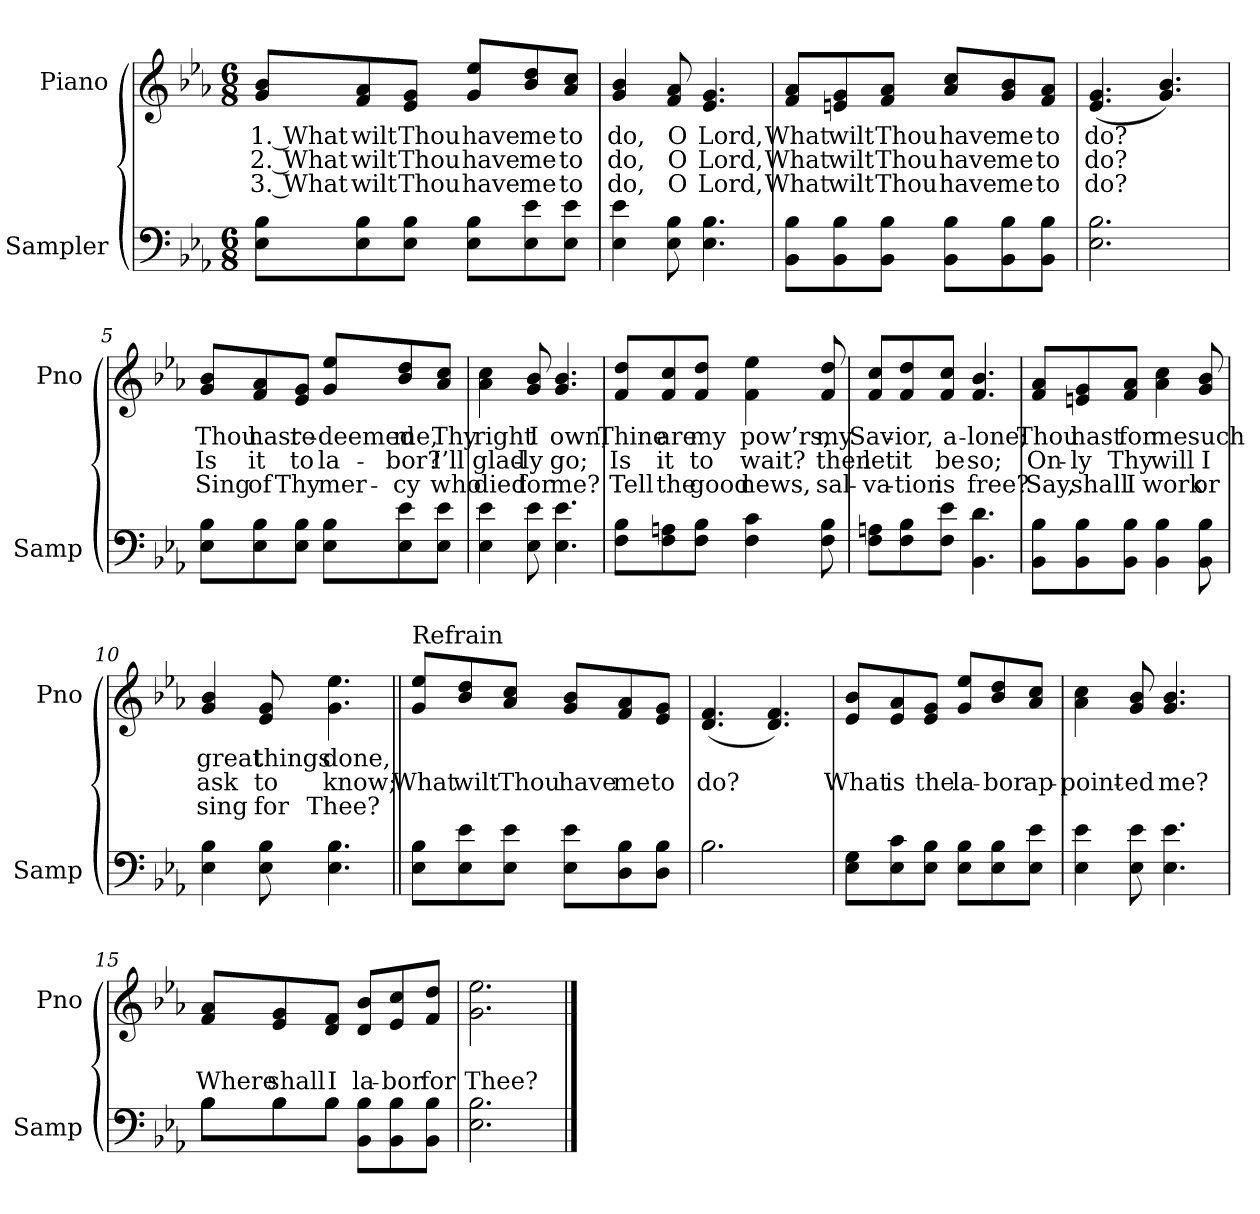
**kern	**kern	**text	**text	**text
*part2	*part1	*part1	*part1	*part1
*staff2	*staff1	*staff1	*staff1	*staff1
*I"Sampler	*I"Piano	*	*	*
*I'Samp	*I'Pno	*	*	*
*clefF4	*clefG2	*	*	*
*k[b-e-a-]	*k[b-e-a-]	*	*	*
*E-:	*E-:	*	*	*
*M6/8	*M6/8	*	*	*
=1	=1	=1	=1	=1
8E-\ 8B-\L	8g/ 8b-/L	1. What	2. What	3. What
8E-\ 8B-\	8f/ 8a-/	wilt	wilt	wilt
8E-\ 8B-\J	8e-/ 8g/J	Thou	Thou	Thou
8E-\ 8B-\L	8g/ 8ee-/L	have	have	have
8E-\ 8e-\	8b-/ 8dd/	me	me	me
8E-\ 8e-\J	8a-/ 8cc/J	to	to	to
=2	=2	=2	=2	=2
4E- 4e-	4g 4b-	do,	do,	do,
8E- 8B-	8f 8a-	O	O	O
4.E- 4.B-	4.e- 4.g	Lord,	Lord,	Lord,
=3	=3	=3	=3	=3
8BB-\ 8B-\L	8f/ 8a-/L	What	What	What
8BB-\ 8B-\	8en/ 8g/	wilt	wilt	wilt
8BB-\ 8B-\J	8f/ 8a-/J	Thou	Thou	Thou
8BB-\ 8B-\L	8a-/ 8cc/L	have	have	have
8BB-\ 8B-\	8g/ 8b-/	me	me	me
8BB-\ 8B-\J	8f/ 8a-/J	to	to	to
=4	=4	=4	=4	=4
2.E- 2.B-	(4.e- 4.g	do?	do?	do?
.	4.g 4.b-)	.	.	.
=5	=5	=5	=5	=5
8E-\ 8B-\L	8g/ 8b-/L	Thou	Is	Sing
8E-\ 8B-\	8f/ 8a-/	hast	it	of
8E-\ 8B-\J	8e-/ 8g/J	re-	to	Thy
8E-\ 8B-\L	8g/ 8ee-/L	-deemed	la-	mer-
8E-\ 8e-\	8b-/ 8dd/	me,	-bor?	-cy
8E-\ 8e-\J	8a-/ 8cc/J	Thy	I’ll	who
=6	=6	=6	=6	=6
4E- 4e-	4a- 4cc	right	glad-	died
8E- 8e-	8g 8b-	I	-ly	for
4.E- 4.e-	4.g 4.b-	own,	go;	me?
=7	=7	=7	=7	=7
8F\ 8B-\L	8f/ 8dd/L	Thine	Is	Tell
8F\ 8An\	8f/ 8cc/	are	it	the
8F\ 8B-\J	8f/ 8dd/J	my	to	good
4F 4c	4f 4ee-	pow’rs,	wait?	news,
8F 8B-	8f 8dd	my	then	sal-
=8	=8	=8	=8	=8
8F\ 8An\L	8f/ 8cc/L	Sav-	let	-va-
8F\ 8B-\	8f/ 8dd/	-ior,	it	-tion
8F\ 8e-\J	8f/ 8cc/J	a-	be	is
4.BB- 4.d	4.f 4.b-	-lone;	so;	free?
=9	=9	=9	=9	=9
8BB-\ 8B-\L	8f/ 8a-/L	Thou	On-	Say,
8BB-\ 8B-\	8en/ 8g/	hast	-ly	shall
8BB-\ 8B-\J	8f/ 8a-/J	for	Thy	I
4BB- 4B-	4a- 4cc	me	will	work
8BB- 8B-	8g 8b-	such	I	or
=10	=10	=10	=10	=10
4E- 4B-	4g 4b-	great	ask	sing
8E- 8B-	8e- 8g	things	to	for
4.E- 4.B-	4.g 4.ee-	done,	know;	Thee?
=11||	=11||	=11||	=11||	=11||
!	!LO:TX:t=Refrain	!	!	!
8E-\ 8B-\L	8g/ 8ee-/L	.	What	.
8E-\ 8e-\	8b-/ 8dd/	.	wilt	.
8E-\ 8e-\J	8a-/ 8cc/J	.	Thou	.
8E-\ 8e-\L	8g/ 8b-/L	.	have	.
8D\ 8B-\	8f/ 8a-/	.	me	.
8D\ 8B-\J	8e-/ 8g/J	.	to	.
=12	=12	=12	=12	=12
2.B-	(4.d 4.f	.	do?	.
.	4.d 4.f)	.	.	.
=13	=13	=13	=13	=13
8E-\ 8G\L	8e-/ 8b-/L	.	What	.
8E-\ 8c\	8e-/ 8a-/	.	is	.
8E-\ 8B-\J	8e-/ 8g/J	.	the	.
8E-\ 8B-\L	8g/ 8ee-/L	.	la-	.
8E-\ 8B-\	8b-/ 8dd/	.	-bor	.
8E-\ 8e-\J	8a-/ 8cc/J	.	ap-	.
=14	=14	=14	=14	=14
4E- 4e-	4a- 4cc	.	-point-	.
8E- 8e-	8g 8b-	.	-ed	.
4.E- 4.e-	4.g 4.b-	.	me?	.
=15	=15	=15	=15	=15
*^	*	*	*	*
8B-\L	8B-\L	8f/ 8a-/L	.	Where	.
8B-\	8B-\	8e-/ 8g/	.	shall	.
8B-\J	8B-\J	8d/ 8f/J	.	I	.
8BB-\ 8B-\L	4.ryy	8d/ 8b-/L	.	la-	.
8BB-\ 8B-\	.	8e-/ 8cc/	.	-bor	.
8BB-\ 8B-\J	.	8f/ 8dd/J	.	for	.
*v	*v	*	*	*	*
=16	=16	=16	=16	=16
2.E- 2.B-	2.g 2.ee-	.	Thee?	.
==	==	==	==	==
*-	*-	*-	*-	*-
